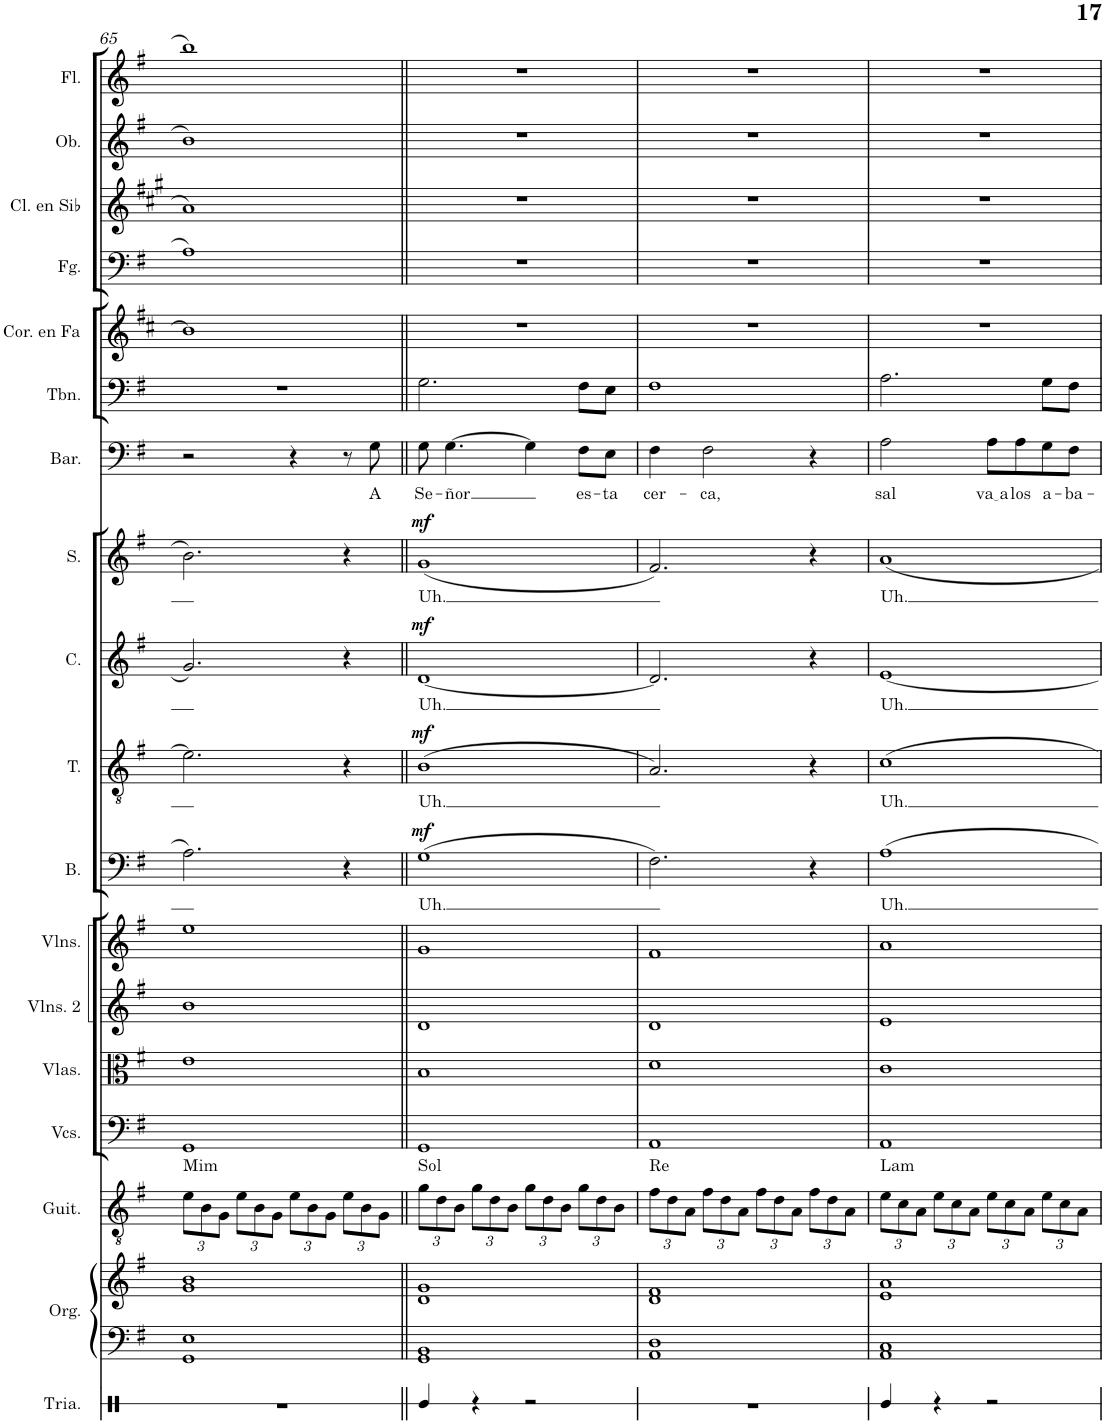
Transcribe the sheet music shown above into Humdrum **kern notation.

**kern	**kern	**kern	**kern	**harte	**kern	**kern	**kern	**kern	**kern	**text	**dynam	**kern	**text	**dynam	**kern	**text	**dynam	**kern	**text	**dynam	**kern	**text	**kern	**kern	**kern	**kern	**kern	**kern
*part18	*part17	*part17	*part16	*part16	*part15	*part14	*part13	*part12	*part11	*part11	*part11	*part10	*part10	*part10	*part9	*part9	*part9	*part8	*part8	*part8	*part7	*part7	*part6	*part5	*part4	*part3	*part2	*part1
*staff19	*staff18	*staff17	*staff16	*	*staff15	*staff14	*staff13	*staff12	*staff11	*staff11	*staff11	*staff10	*staff10	*staff10	*staff9	*staff9	*staff9	*staff8	*staff8	*staff8	*staff7	*staff7	*staff6	*staff5	*staff4	*staff3	*staff2	*staff1
*I"Triángulo	*I"Órgano	*	*I"Guitarra	*	*I"Violonchelos	*I"Violas	*I"Violines 2	*I"Violines 1	*I"Bajo	*	*	*I"Tenor	*	*	*I"Contralto	*	*	*I"Soprano	*	*	*I"Barítono	*	*I"Trombón	*I"Trompa en Fa	*I"Fagot	*I"Clarinete en Sib	*I"Oboe	*I"Flauta
*	*	*	*I'Guit.	*	*I'Vcs.	*I'Vlas.	*I'Vlns. 2	*I'Vlns. 1	*I'B.	*	*	*I'T.	*	*	*I'C.	*	*	*I'S.	*	*	*I'Bar.	*	*I'Tbn.	*	*I'Fg.	*I'Cl. en Sib	*I'Ob.	*I'Fl.
!!LO:PB:g=z
*clefX	*clefF4	*clefG2	*clefGv2	*	*clefF4	*clefC3	*clefG2	*clefG2	*clefF4	*	*	*clefGv2	*	*	*clefG2	*	*	*clefG2	*	*	*clefF4	*	*clefF4	*clefG2	*clefF4	*clefG2	*clefG2	*clefG2
*	*	*	*	*	*	*	*	*	*	*	*	*	*	*	*	*	*	*	*	*	*	*	*	*Trd4c7	*	*Trd1c2	*	*
*k[]	*k[f#]	*k[f#]	*k[f#]	*	*k[f#]	*k[f#]	*k[f#]	*k[f#]	*k[f#]	*	*	*k[f#]	*	*	*k[f#]	*	*	*k[f#]	*	*	*k[f#]	*	*k[f#]	*k[f#c#]	*k[f#]	*k[f#c#g#]	*k[f#]	*k[f#]
*M4/4	*M4/4	*M4/4	*M4/4	*	*M4/4	*M4/4	*M4/4	*M4/4	*M4/4	*	*	*M4/4	*	*	*M4/4	*	*	*M4/4	*	*	*M4/4	*	*M4/4	*M4/4	*M4/4	*M4/4	*M4/4	*M4/4
*	*	*	*Xbrackettup	*	*	*	*	*	*	*	*	*	*	*	*	*	*	*	*	*	*	*	*	*	*	*	*	*
=65	=65	=65	=65	=65	=65	=65	=65	=65	=65	=65	=65	=65	=65	=65	=65	=65	=65	=65	=65	=65	=65	=65	=65	=65	=65	=65	=65	=65
!	!	!	!	!LO:H:kt=Mim	!	!	!	!	!	!	!	!	!	!	!	!	!	!	!	!	!	!	!	!	!	!	!	!
1r	1GG 1E	1g 1b	12e\L	N	1GG	1e	1b	1ee	2.A\	.	.	2.e\]	.	.	2.g/	.	.	2.b\	.	.	2r	.	1r	1b]	1A	1a	1b	1bb
.	.	.	12B\	.	.	.	.	.	.	.	.	.	.	.	.	.	.	.	.	.	.	.	.	.	.	.	.	.
.	.	.	12G\J	.	.	.	.	.	.	.	.	.	.	.	.	.	.	.	.	.	.	.	.	.	.	.	.	.
.	.	.	12e\L	.	.	.	.	.	.	.	.	.	.	.	.	.	.	.	.	.	.	.	.	.	.	.	.	.
.	.	.	12B\	.	.	.	.	.	.	.	.	.	.	.	.	.	.	.	.	.	.	.	.	.	.	.	.	.
.	.	.	12G\J	.	.	.	.	.	.	.	.	.	.	.	.	.	.	.	.	.	.	.	.	.	.	.	.	.
.	.	.	12e\L	.	.	.	.	.	.	.	.	.	.	.	.	.	.	.	.	.	4r	.	.	.	.	.	.	.
.	.	.	12B\	.	.	.	.	.	.	.	.	.	.	.	.	.	.	.	.	.	.	.	.	.	.	.	.	.
.	.	.	12G\J	.	.	.	.	.	.	.	.	.	.	.	.	.	.	.	.	.	.	.	.	.	.	.	.	.
.	.	.	12e\L	.	.	.	.	.	4r	.	.	4r	.	.	4r	.	.	4r	.	.	8r	.	.	.	.	.	.	.
.	.	.	12B\	.	.	.	.	.	.	.	.	.	.	.	.	.	.	.	.	.	.	.	.	.	.	.	.	.
!	!	!	!	!	!	!	!	!	!	!	!	!	!	!	!	!	!	!	!	!	!	!LO:LY:b	!	!	!	!	!	!
.	.	.	.	.	.	.	.	.	.	.	.	.	.	.	.	.	.	.	.	.	8G\	A	.	.	.	.	.	.
.	.	.	12G\J	.	.	.	.	.	.	.	.	.	.	.	.	.	.	.	.	.	.	.	.	.	.	.	.	.
=66||	=66||	=66||	=66||	=66||	=66||	=66||	=66||	=66||	=66||	=66||	=66||	=66||	=66||	=66||	=66||	=66||	=66||	=66||	=66||	=66||	=66||	=66||	=66||	=66||	=66||	=66||	=66||	=66||
!	!	!	!	!LO:H:kt=Sol	!	!	!	!	!	!LO:LY:b	!LO:DY:a	!	!LO:LY:b	!LO:DY:a	!	!LO:LY:b	!LO:DY:a	!	!LO:LY:b	!LO:DY:a	!	!LO:LY:b	!	!	!	!	!	!
4Re/	1GG 1BB	1d 1g	12g\L	N	1GG	1B	1d	1g	(1G	Uh.	mf	(1B	Uh.	mf	[1d	Uh.	mf	(1g	Uh.	mf	8G\	Se-	2.G\	1r	1r	1r	1r	1r
.	.	.	12d\	.	.	.	.	.	.	.	.	.	.	.	.	.	.	.	.	.	.	.	.	.	.	.	.	.
!	!	!	!	!	!	!	!	!	!	!	!	!	!	!	!	!	!	!	!	!	!	!LO:LY:b	!	!	!	!	!	!
.	.	.	.	.	.	.	.	.	.	.	.	.	.	.	.	.	.	.	.	.	[4.G\	-ñor	.	.	.	.	.	.
.	.	.	12B\J	.	.	.	.	.	.	.	.	.	.	.	.	.	.	.	.	.	.	.	.	.	.	.	.	.
4r	.	.	12g\L	.	.	.	.	.	.	.	.	.	.	.	.	.	.	.	.	.	.	.	.	.	.	.	.	.
.	.	.	12d\	.	.	.	.	.	.	.	.	.	.	.	.	.	.	.	.	.	.	.	.	.	.	.	.	.
.	.	.	12B\J	.	.	.	.	.	.	.	.	.	.	.	.	.	.	.	.	.	.	.	.	.	.	.	.	.
2r	.	.	12g\L	.	.	.	.	.	.	.	.	.	.	.	.	.	.	.	.	.	4G\]	.	.	.	.	.	.	.
.	.	.	12d\	.	.	.	.	.	.	.	.	.	.	.	.	.	.	.	.	.	.	.	.	.	.	.	.	.
.	.	.	12B\J	.	.	.	.	.	.	.	.	.	.	.	.	.	.	.	.	.	.	.	.	.	.	.	.	.
!	!	!	!	!	!	!	!	!	!	!	!	!	!	!	!	!	!	!	!	!	!	!LO:LY:b	!	!	!	!	!	!
.	.	.	12g\L	.	.	.	.	.	.	.	.	.	.	.	.	.	.	.	.	.	8F#\L	-es-	8F#\L	.	.	.	.	.
.	.	.	12d\	.	.	.	.	.	.	.	.	.	.	.	.	.	.	.	.	.	.	.	.	.	.	.	.	.
!	!	!	!	!	!	!	!	!	!	!	!	!	!	!	!	!	!	!	!	!	!	!LO:LY:b	!	!	!	!	!	!
.	.	.	.	.	.	.	.	.	.	.	.	.	.	.	.	.	.	.	.	.	8E\J	-ta	8E\J	.	.	.	.	.
.	.	.	12B\J	.	.	.	.	.	.	.	.	.	.	.	.	.	.	.	.	.	.	.	.	.	.	.	.	.
=67	=67	=67	=67	=67	=67	=67	=67	=67	=67	=67	=67	=67	=67	=67	=67	=67	=67	=67	=67	=67	=67	=67	=67	=67	=67	=67	=67	=67
!	!	!	!	!LO:H:kt=Re	!	!	!	!	!	!	!	!	!	!	!	!	!	!	!	!	!	!LO:LY:b	!	!	!	!	!	!
1r	1AA 1D	1d 1f#	12f#\L	N	1AA	1d	1d	1f#	2.F#\)	.	.	2.A/)	.	.	2.d/]	.	.	2.f#/)	.	.	4F#\	cer-	1F#	1r	1r	1r	1r	1r
.	.	.	12d\	.	.	.	.	.	.	.	.	.	.	.	.	.	.	.	.	.	.	.	.	.	.	.	.	.
.	.	.	12A\J	.	.	.	.	.	.	.	.	.	.	.	.	.	.	.	.	.	.	.	.	.	.	.	.	.
!	!	!	!	!	!	!	!	!	!	!	!	!	!	!	!	!	!	!	!	!	!	!LO:LY:b	!	!	!	!	!	!
.	.	.	12f#\L	.	.	.	.	.	.	.	.	.	.	.	.	.	.	.	.	.	2F#\	-ca,	.	.	.	.	.	.
.	.	.	12d\	.	.	.	.	.	.	.	.	.	.	.	.	.	.	.	.	.	.	.	.	.	.	.	.	.
.	.	.	12A\J	.	.	.	.	.	.	.	.	.	.	.	.	.	.	.	.	.	.	.	.	.	.	.	.	.
.	.	.	12f#\L	.	.	.	.	.	.	.	.	.	.	.	.	.	.	.	.	.	.	.	.	.	.	.	.	.
.	.	.	12d\	.	.	.	.	.	.	.	.	.	.	.	.	.	.	.	.	.	.	.	.	.	.	.	.	.
.	.	.	12A\J	.	.	.	.	.	.	.	.	.	.	.	.	.	.	.	.	.	.	.	.	.	.	.	.	.
.	.	.	12f#\L	.	.	.	.	.	4r	.	.	4r	.	.	4r	.	.	4r	.	.	4r	.	.	.	.	.	.	.
.	.	.	12d\	.	.	.	.	.	.	.	.	.	.	.	.	.	.	.	.	.	.	.	.	.	.	.	.	.
.	.	.	12A\J	.	.	.	.	.	.	.	.	.	.	.	.	.	.	.	.	.	.	.	.	.	.	.	.	.
=68	=68	=68	=68	=68	=68	=68	=68	=68	=68	=68	=68	=68	=68	=68	=68	=68	=68	=68	=68	=68	=68	=68	=68	=68	=68	=68	=68	=68
!	!	!	!	!LO:H:kt=Lam	!	!	!	!	!	!LO:LY:b	!	!	!LO:LY:b	!	!	!LO:LY:b	!	!	!LO:LY:b	!	!	!LO:LY:b	!	!	!	!	!	!
4Re/	1AA 1C	1e 1a	12e\L	N	1AA	1c	1e	1a	1A	Uh.	.	1c	Uh.	.	[1e	Uh.	.	1a	Uh.	.	2A\	sal	2.A\	1r	1r	1r	1r	1r
.	.	.	12c\	.	.	.	.	.	.	.	.	.	.	.	.	.	.	.	.	.	.	.	.	.	.	.	.	.
.	.	.	12A\J	.	.	.	.	.	.	.	.	.	.	.	.	.	.	.	.	.	.	.	.	.	.	.	.	.
4r	.	.	12e\L	.	.	.	.	.	.	.	.	.	.	.	.	.	.	.	.	.	.	.	.	.	.	.	.	.
.	.	.	12c\	.	.	.	.	.	.	.	.	.	.	.	.	.	.	.	.	.	.	.	.	.	.	.	.	.
.	.	.	12A\J	.	.	.	.	.	.	.	.	.	.	.	.	.	.	.	.	.	.	.	.	.	.	.	.	.
!	!	!	!	!	!	!	!	!	!	!	!	!	!	!	!	!	!	!	!	!	!	!LO:LY:b	!	!	!	!	!	!
2r	.	.	12e\L	.	.	.	.	.	.	.	.	.	.	.	.	.	.	.	.	.	8A\L	va a	.	.	.	.	.	.
.	.	.	12c\	.	.	.	.	.	.	.	.	.	.	.	.	.	.	.	.	.	.	.	.	.	.	.	.	.
!	!	!	!	!	!	!	!	!	!	!	!	!	!	!	!	!	!	!	!	!	!	!LO:LY:b	!	!	!	!	!	!
.	.	.	.	.	.	.	.	.	.	.	.	.	.	.	.	.	.	.	.	.	8A\	los	.	.	.	.	.	.
.	.	.	12A\J	.	.	.	.	.	.	.	.	.	.	.	.	.	.	.	.	.	.	.	.	.	.	.	.	.
!	!	!	!	!	!	!	!	!	!	!	!	!	!	!	!	!	!	!	!	!	!	!LO:LY:b	!	!	!	!	!	!
.	.	.	12e\L	.	.	.	.	.	.	.	.	.	.	.	.	.	.	.	.	.	8G\	a-	8G\L	.	.	.	.	.
.	.	.	12c\	.	.	.	.	.	.	.	.	.	.	.	.	.	.	.	.	.	.	.	.	.	.	.	.	.
!	!	!	!	!	!	!	!	!	!	!	!	!	!	!	!	!	!	!	!	!	!	!LO:LY:b	!	!	!	!	!	!
.	.	.	.	.	.	.	.	.	.	.	.	.	.	.	.	.	.	.	.	.	8F#\J	-ba-	8F#\J	.	.	.	.	.
.	.	.	12A\J	.	.	.	.	.	.	.	.	.	.	.	.	.	.	.	.	.	.	.	.	.	.	.	.	.
=	=	=	=	=	=	=	=	=	=	=	=	=	=	=	=	=	=	=	=	=	=	=	=	=	=	=	=	=
*-	*-	*-	*-	*-	*-	*-	*-	*-	*-	*-	*-	*-	*-	*-	*-	*-	*-	*-	*-	*-	*-	*-	*-	*-	*-	*-	*-	*-
